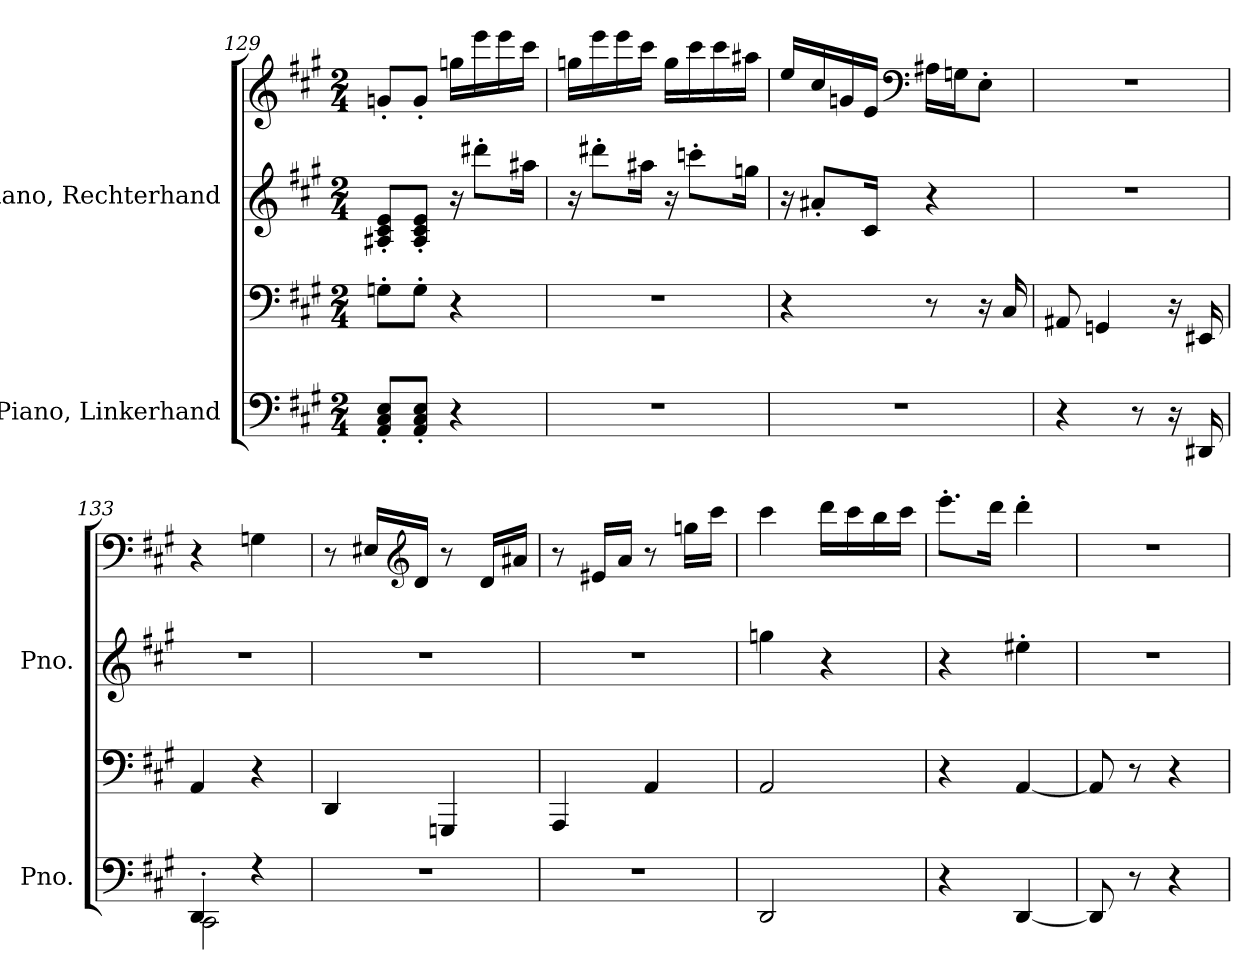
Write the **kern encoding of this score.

**kern	**kern	**kern	**kern
*part2	*part2	*part1	*part1
*staff4	*staff3	*staff2	*staff1
*I"Piano, Linkerhand	*	*I"Piano, Rechterhand	*
*I'Pno.	*	*I'Pno.	*
*clefF4	*clefF4	*clefG2	*clefG2
*k[f#c#g#]	*k[f#c#g#]	*k[f#c#g#]	*k[f#c#g#]
*M2/4	*M2/4	*M2/4	*M2/4
=129	=129	=129	=129
8AA/' 8C#/' 8E/'L	8Gn'\L	8A#X/' 8c#/' 8e/'L	8gn'/L
8AA/' 8C#/' 8E/'J	8G'\J	8A#/' 8c#/' 8e/'J	8g'/J
4r	4r	16r	16ggn\LL
.	.	8ddd#X'\L	16eee\
.	.	.	16eee\
.	.	16aa#X\Jk	16ccc#\JJ
=130	=130	=130	=130
2r	2r	16r	16ggn\LL
.	.	8ddd#X'\L	16eee\
.	.	.	16eee\
.	.	16aa#X\Jk	16ccc#\JJ
.	.	16r	16gg\LL
.	.	8cccn'\L	16ccc#\
.	.	.	16ccc#\
.	.	16ggn\Jk	16aa#X\JJ
!!LO:PB:g=z
=131	=131	=131	=131
2r	4r	16r	16ee/LL
.	.	8a#X'/L	16cc#/
.	.	.	16gn/
.	.	16c#/Jk	16e/JJ
*	*	*	*clefF4
.	8r	4r	16A#X\LL
.	.	.	16Gn\J
.	16r	.	8E'\J
.	16C#/	.	.
=132	=132	=132	=132
4r	8AA#X/	2r	2r
.	4GGn/	.	.
8r	.	.	.
16r	16r	.	.
16DD#X/	16EE#X/	.	.
=133	=133	=133	=133
*^	*	*	*
4DD'/	2CC#\	4AA/	2r	4r
4r	.	4r	.	4Gn\
*v	*v	*	*	*
=134	=134	=134	=134
2r	4DD/	2r	8r
.	.	.	16E#X/LL
*	*	*	*clefG2
.	.	.	16d/JJ
.	4GGGn/	.	8r
.	.	.	16d/LL
.	.	.	16a#X/JJ
!!LO:LB:g=z
=135	=135	=135	=135
2r	4AAA/	2r	8r
.	.	.	16e#X/LL
.	.	.	16a/JJ
.	4AA/	.	8r
.	.	.	16ggn\LL
.	.	.	16ccc#\JJ
=136	=136	=136	=136
2DD/	2AA/	4ggn\	4ccc#\
.	.	4r	16ddd\LL
.	.	.	16ccc#\
.	.	.	16bb\
.	.	.	16ccc#\JJ
=137	=137	=137	=137
4r	4r	4r	8.eee'\L
.	.	.	16ddd\Jk
[4DD/	[4AA/	4ee#X'\	4ddd'\
=138	=138	=138	=138
8DD/]	8AA/]	2r	2r
8r	8r	.	.
4r	4r	.	.
=	=	=	=
*-	*-	*-	*-
